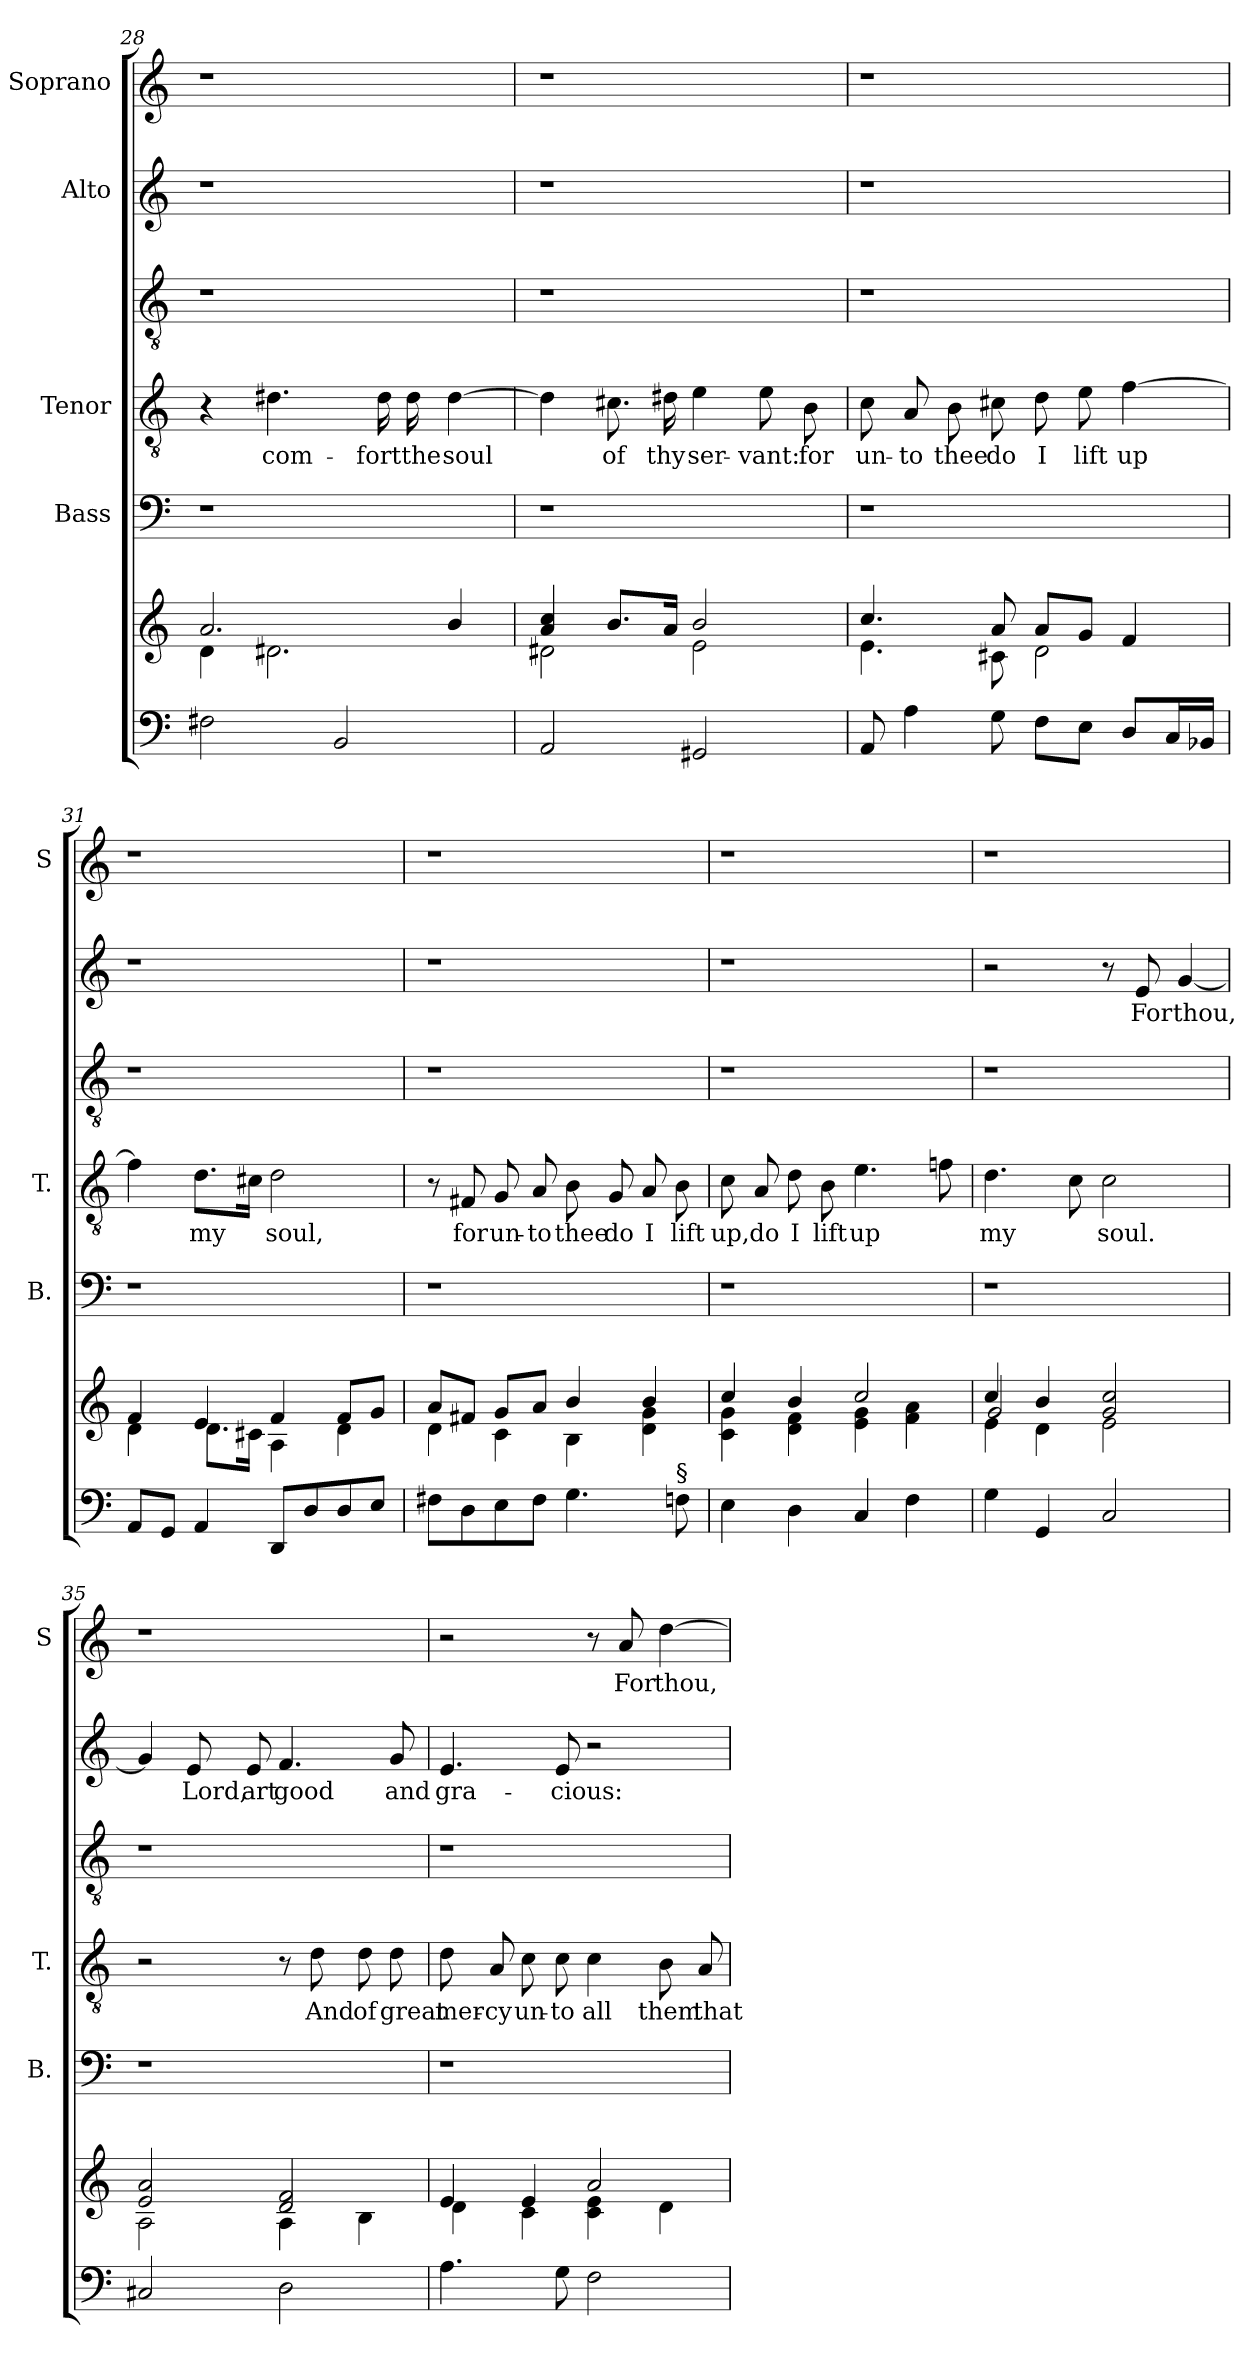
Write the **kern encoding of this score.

**kern	**kern	**kern	**kern	**text	**kern	**kern	**text	**kern	**text
*part5	*part5	*part4	*part3	*part3	*part3	*part2	*part2	*part1	*part1
*staff7	*staff6	*staff5	*staff4	*staff4	*staff3	*staff2	*staff2	*staff1	*staff1
*	*	*I"Bass	*I"Tenor	*	*	*I"Alto	*	*I"Soprano	*
*	*	*I'B.	*I'T.	*	*	*	*	*I'S	*
*clefF4	*clefG2	*clefF4	*clefGv2	*	*clefGv2	*clefG2	*	*clefG2	*
*	*	*	*ITrd7c12	*	*ITrd7c12	*	*	*	*
*k[]	*k[]	*k[]	*k[]	*	*k[]	*k[]	*	*k[]	*
*C:	*C:	*C:	*C:	*	*C:	*C:	*	*C:	*
=28	=28	=28	=28	=28	=28	=28	=28	=28	=28
*	*^	*	*	*	*	*	*	*	*
2F#X\	2.a/	4d\	1r	4r	.	1r	1r	.	1r	.
!	!	!	!	!	!LO:LY:b	!	!	!	!	!
.	.	2.d#X\	.	4.D#X\	com-	.	.	.	.	.
2BB/	.	.	.	.	.	.	.	.	.	.
!	!	!	!	!	!LO:LY:b	!	!	!	!	!
.	.	.	.	16D#\	-fort	.	.	.	.	.
!	!	!	!	!	!LO:LY:b	!	!	!	!	!
.	.	.	.	16D#\	the	.	.	.	.	.
!	!	!	!	!	!LO:LY:b	!	!	!	!	!
.	4b/	.	.	[>4D#\	soul	.	.	.	.	.
!!LO:PB:g=z
=29	=29	=29	=29	=29	=29	=29	=29	=29	=29	=29
2AA/	4a/ 4cc/	2d#\	1r	4D#\]	.	1r	1r	.	1r	.
!	!	!	!	!	!LO:LY:b	!	!	!	!	!
.	8.b/L	.	.	8.C#X\	of	.	.	.	.	.
!	!	!	!	!	!LO:LY:b	!	!	!	!	!
.	16a/Jk	.	.	16D#X\	thy	.	.	.	.	.
!	!	!	!	!	!LO:LY:b	!	!	!	!	!
2GG#X/	2b/	2e\	.	4E\	ser-	.	.	.	.	.
!	!	!	!	!	!LO:LY:b	!	!	!	!	!
.	.	.	.	8E\	-vant:	.	.	.	.	.
!	!	!	!	!	!LO:LY:b	!	!	!	!	!
.	.	.	.	8BB\	for	.	.	.	.	.
=30	=30	=30	=30	=30	=30	=30	=30	=30	=30	=30
!	!	!	!	!	!LO:LY:b	!	!	!	!	!
8AA/	4.cc/	4.e\	1r	8C\	un-	1r	1r	.	1r	.
!	!	!	!	!	!LO:LY:b	!	!	!	!	!
4A\	.	.	.	8AA/	-to	.	.	.	.	.
!	!	!	!	!	!LO:LY:b	!	!	!	!	!
.	.	.	.	8BB\	thee	.	.	.	.	.
!	!	!	!	!	!LO:LY:b	!	!	!	!	!
8G\	8a/	8c#X\	.	8C#X\	do	.	.	.	.	.
!	!	!	!	!	!LO:LY:b	!	!	!	!	!
8F\L	8a/L	2d\	.	8D\	I	.	.	.	.	.
!	!	!	!	!	!LO:LY:b	!	!	!	!	!
8E\J	8g/J	.	.	8E\	lift	.	.	.	.	.
!	!	!	!	!	!LO:LY:b	!	!	!	!	!
8D/L	4f/	.	.	[>4F\	up	.	.	.	.	.
16C/L	.	.	.	.	.	.	.	.	.	.
16BB-X/JJ	.	.	.	.	.	.	.	.	.	.
=31	=31	=31	=31	=31	=31	=31	=31	=31	=31	=31
8AA/L	4f/	4d\	1r	4F\]	.	1r	1r	.	1r	.
8GG/J	.	.	.	.	.	.	.	.	.	.
!	!	!	!	!	!LO:LY:b	!	!	!	!	!
4AA/	4e/	8.d\L	.	8.D\L	my	.	.	.	.	.
.	.	16c#X\Jk	.	16C#X\Jk	.	.	.	.	.	.
!	!	!	!	!	!LO:LY:b	!	!	!	!	!
8DD/L	4f/	4A\	.	2D\	soul,	.	.	.	.	.
8D/	.	.	.	.	.	.	.	.	.	.
8D/	8f/L	4d\	.	.	.	.	.	.	.	.
8E/J	8g/J	.	.	.	.	.	.	.	.	.
!!LO:LB:g=z
=32	=32	=32	=32	=32	=32	=32	=32	=32	=32	=32
8F#X\L	8a/L	4d\	1r	8r	.	1r	1r	.	1r	.
!	!	!	!	!	!LO:LY:b	!	!	!	!	!
8D\	8f#X/J	.	.	8FF#X/	for	.	.	.	.	.
!	!	!	!	!	!LO:LY:b	!	!	!	!	!
8E\	8g/L	4c\	.	8GG/	un-	.	.	.	.	.
!	!	!	!	!	!LO:LY:b	!	!	!	!	!
8F#\J	8a/J	.	.	8AA/	-to	.	.	.	.	.
!	!	!	!	!	!LO:LY:b	!	!	!	!	!
4.G\	4b/	4B\	.	8BB\	thee	.	.	.	.	.
!	!	!	!	!	!LO:LY:b	!	!	!	!	!
.	.	.	.	8GG/	do	.	.	.	.	.
!	!	!	!	!	!LO:LY:b	!	!	!	!	!
.	4b/	4d\ 4g\	.	8AA/	I	.	.	.	.	.
!LO:TX:a:t=§	!	!	!	!	!	!	!	!	!	!
!	!	!	!	!	!LO:LY:b	!	!	!	!	!
8F\	.	.	.	8BB\	lift	.	.	.	.	.
=33	=33	=33	=33	=33	=33	=33	=33	=33	=33	=33
!	!	!	!	!	!LO:LY:b	!	!	!	!	!
4E\	4cc/	4c\ 4g\	1r	8C\	up,	1r	1r	.	1r	.
!	!	!	!	!	!LO:LY:b	!	!	!	!	!
.	.	.	.	8AA/	do	.	.	.	.	.
!	!	!	!	!	!LO:LY:b	!	!	!	!	!
4D\	4b/	4d\ 4f\	.	8D\	I	.	.	.	.	.
!	!	!	!	!	!LO:LY:b	!	!	!	!	!
.	.	.	.	8BB\	lift	.	.	.	.	.
!	!	!	!	!	!LO:LY:b	!	!	!	!	!
4C/	2cc/	4e\ 4g\	.	4.E\	up	.	.	.	.	.
4F\	.	4f\ 4a\	.	.	.	.	.	.	.	.
.	.	.	.	8Fn\	.	.	.	.	.	.
=34	=34	=34	=34	=34	=34	=34	=34	=34	=34	=34
*	*	*^	*	*	*	*	*	*	*	*
!	!	!	!	!	!	!LO:LY:b	!	!	!	!	!
4G\	4cc/	4e\	2g/	1r	4.D\	my	1r	2r	.	1r	.
4GG/	4b/	4d\	.	.	.	.	.	.	.	.	.
.	.	.	.	.	8C\	.	.	.	.	.	.
!	!	!	!	!	!	!LO:LY:b	!	!	!	!	!
2C/	2g/ 2cc/	2e\	2ryy	.	2C\	soul.	.	8r	.	.	.
!	!	!	!	!	!	!	!	!	!LO:LY:b	!	!
.	.	.	.	.	.	.	.	8e/	For	.	.
!	!	!	!	!	!	!	!	!	!LO:LY:b	!	!
.	.	.	.	.	.	.	.	[<4g/	thou,	.	.
*	*	*v	*v	*	*	*	*	*	*	*	*
!!LO:LB:g=z
=35	=35	=35	=35	=35	=35	=35	=35	=35	=35	=35
2C#X/	2e/ 2a/	2A\	1r	2r	.	1r	4g/]	.	1r	.
!	!	!	!	!	!	!	!	!LO:LY:b	!	!
.	.	.	.	.	.	.	8e/	Lord,	.	.
!	!	!	!	!	!	!	!	!LO:LY:b	!	!
.	.	.	.	.	.	.	8e/	art	.	.
!	!	!	!	!	!	!	!	!LO:LY:b	!	!
2D\	2d/ 2f/	4A\	.	8r	.	.	4.f/	good	.	.
!	!	!	!	!	!LO:LY:b	!	!	!	!	!
.	.	.	.	8D\	And	.	.	.	.	.
!	!	!	!	!	!LO:LY:b	!	!	!	!	!
.	.	4B\	.	8D\	of	.	.	.	.	.
!	!	!	!	!	!LO:LY:b	!	!	!LO:LY:b	!	!
.	.	.	.	8D\	great	.	8g/	and	.	.
=36	=36	=36	=36	=36	=36	=36	=36	=36	=36	=36
!	!	!	!	!	!LO:LY:b	!	!	!LO:LY:b	!	!
4.A\	4e/	4d\	1r	8D\	mer-	1r	4.e/	gra-	2r	.
!	!	!	!	!	!LO:LY:b	!	!	!	!	!
.	.	.	.	8AA/	-cy	.	.	.	.	.
!	!	!	!	!	!LO:LY:b	!	!	!	!	!
.	4e/	4c\	.	8C\	un-	.	.	.	.	.
!	!	!	!	!	!LO:LY:b	!	!	!LO:LY:b	!	!
8G\	.	.	.	8C\	-to	.	8e/	-cious:	.	.
!	!	!	!	!	!LO:LY:b	!	!	!	!	!
2F\	2a/	4c\ 4e\	.	4C\	all	.	2r	.	8r	.
!	!	!	!	!	!	!	!	!	!	!LO:LY:b
.	.	.	.	.	.	.	.	.	8a/	For
!	!	!	!	!	!LO:LY:b	!	!	!	!	!LO:LY:b
.	.	4d\	.	8BB\	them	.	.	.	[>4dd\	thou,
!	!	!	!	!	!LO:LY:b	!	!	!	!	!
.	.	.	.	8AA/	that	.	.	.	.	.
*	*v	*v	*	*	*	*	*	*	*	*
=	=	=	=	=	=	=	=	=	=
*-	*-	*-	*-	*-	*-	*-	*-	*-	*-
